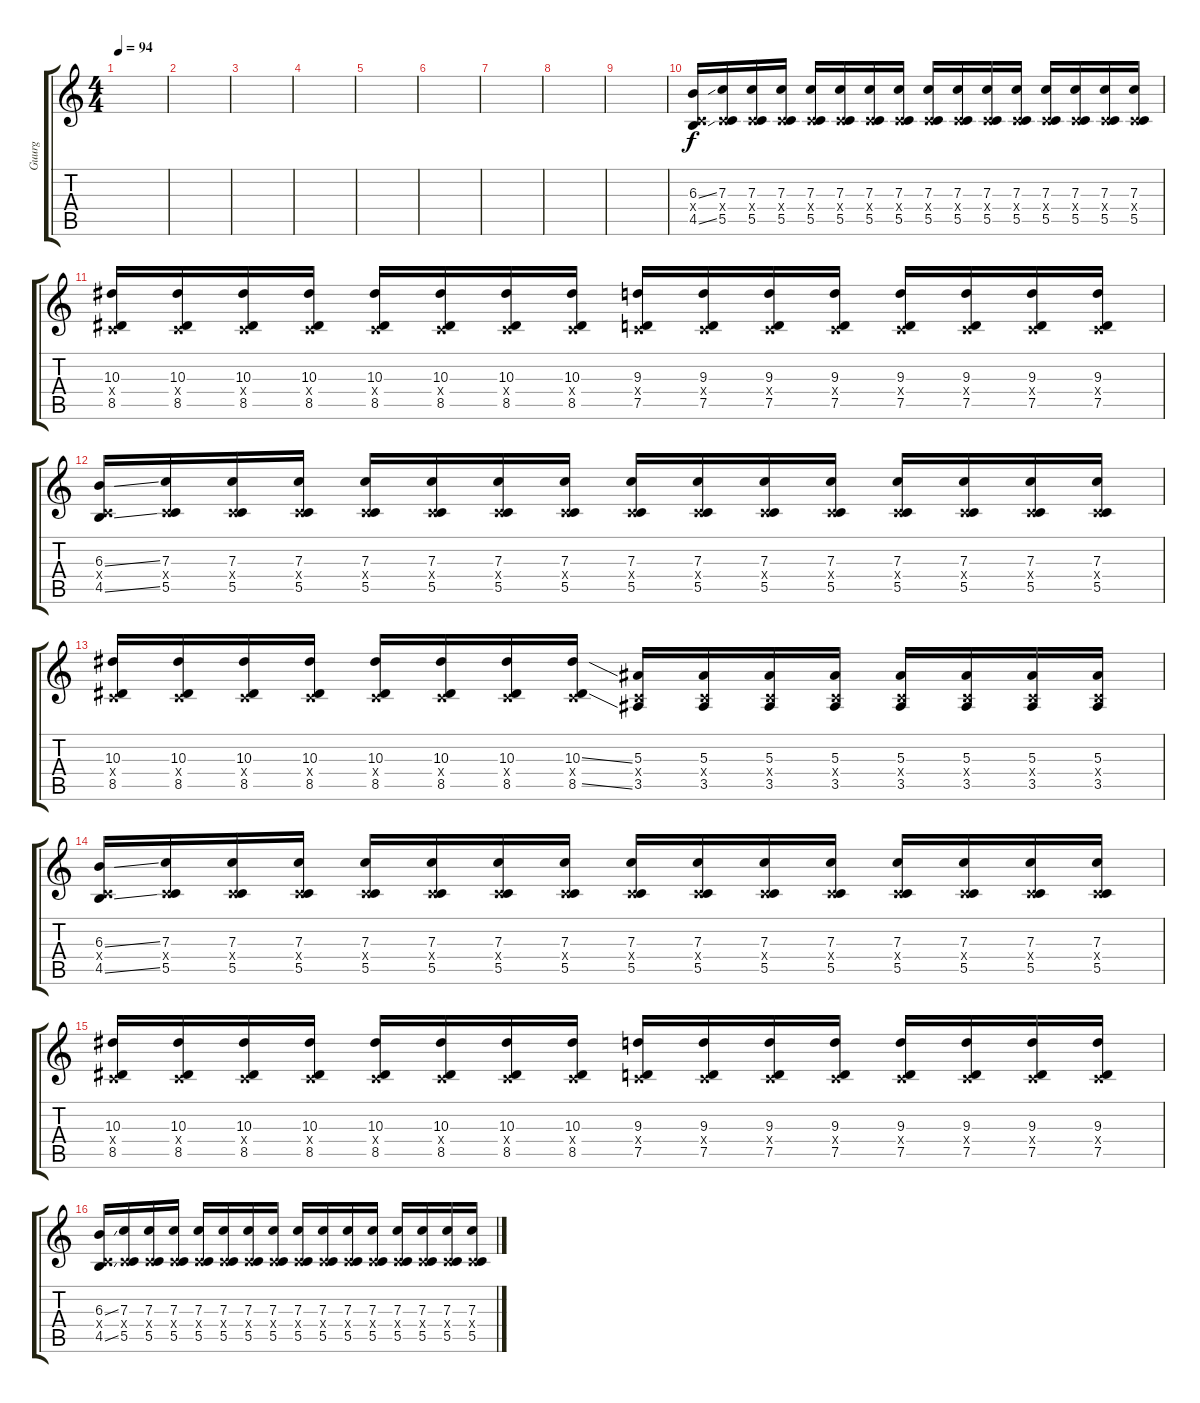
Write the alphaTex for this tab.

\track ("Guurg" "Guurg") {instrument distortionguitar}
\staff {score tabs}
\tuning (D4 A3 F3 C3 G2 C2) {hide}
\ts (4 4)
\tempo 94
\clef g2
\ks c
|
|
|
|
|
|
|
|
|
(6.3{ss} 0.4{x} 4.5{ss}).16 (7.3 0.4{x} 5.5).16 (7.3 0.4{x} 5.5).16 (7.3 0.4{x} 5.5).16 (7.3 0.4{x} 5.5).16 (7.3 0.4{x} 5.5).16 (7.3 0.4{x} 5.5).16 (7.3 0.4{x} 5.5).16 (7.3 0.4{x} 5.5).16 (7.3 0.4{x} 5.5).16 (7.3 0.4{x} 5.5).16 (7.3 0.4{x} 5.5).16 (7.3 0.4{x} 5.5).16 (7.3 0.4{x} 5.5).16 (7.3 0.4{x} 5.5).16 (7.3 0.4{x} 5.5).16 |
(10.3 0.4{x} 8.5).16 (10.3 0.4{x} 8.5).16 (10.3 0.4{x} 8.5).16 (10.3 0.4{x} 8.5).16 (10.3 0.4{x} 8.5).16 (10.3 0.4{x} 8.5).16 (10.3 0.4{x} 8.5).16 (10.3 0.4{x} 8.5).16 (9.3 0.4{x} 7.5).16 (9.3 0.4{x} 7.5).16 (9.3 0.4{x} 7.5).16 (9.3 0.4{x} 7.5).16 (9.3 0.4{x} 7.5).16 (9.3 0.4{x} 7.5).16 (9.3 0.4{x} 7.5).16 (9.3 0.4{x} 7.5).16 |
(6.3{ss} 0.4{x} 4.5{ss}).16 (7.3 0.4{x} 5.5).16 (7.3 0.4{x} 5.5).16 (7.3 0.4{x} 5.5).16 (7.3 0.4{x} 5.5).16 (7.3 0.4{x} 5.5).16 (7.3 0.4{x} 5.5).16 (7.3 0.4{x} 5.5).16 (7.3 0.4{x} 5.5).16 (7.3 0.4{x} 5.5).16 (7.3 0.4{x} 5.5).16 (7.3 0.4{x} 5.5).16 (7.3 0.4{x} 5.5).16 (7.3 0.4{x} 5.5).16 (7.3 0.4{x} 5.5).16 (7.3 0.4{x} 5.5).16 |
(10.3 0.4{x} 8.5).16 (10.3 0.4{x} 8.5).16 (10.3 0.4{x} 8.5).16 (10.3 0.4{x} 8.5).16 (10.3 0.4{x} 8.5).16 (10.3 0.4{x} 8.5).16 (10.3 0.4{x} 8.5).16 (10.3{ss} 0.4{x} 8.5{ss}).16 (5.3 0.4{x} 3.5).16 (5.3 0.4{x} 3.5).16 (5.3 0.4{x} 3.5).16 (5.3 0.4{x} 3.5).16 (5.3 0.4{x} 3.5).16 (5.3 0.4{x} 3.5).16 (5.3 0.4{x} 3.5).16 (5.3 0.4{x} 3.5).16 |
(6.3{ss} 0.4{x} 4.5{ss}).16 (7.3 0.4{x} 5.5).16 (7.3 0.4{x} 5.5).16 (7.3 0.4{x} 5.5).16 (7.3 0.4{x} 5.5).16 (7.3 0.4{x} 5.5).16 (7.3 0.4{x} 5.5).16 (7.3 0.4{x} 5.5).16 (7.3 0.4{x} 5.5).16 (7.3 0.4{x} 5.5).16 (7.3 0.4{x} 5.5).16 (7.3 0.4{x} 5.5).16 (7.3 0.4{x} 5.5).16 (7.3 0.4{x} 5.5).16 (7.3 0.4{x} 5.5).16 (7.3 0.4{x} 5.5).16 |
(10.3 0.4{x} 8.5).16 (10.3 0.4{x} 8.5).16 (10.3 0.4{x} 8.5).16 (10.3 0.4{x} 8.5).16 (10.3 0.4{x} 8.5).16 (10.3 0.4{x} 8.5).16 (10.3 0.4{x} 8.5).16 (10.3 0.4{x} 8.5).16 (9.3 0.4{x} 7.5).16 (9.3 0.4{x} 7.5).16 (9.3 0.4{x} 7.5).16 (9.3 0.4{x} 7.5).16 (9.3 0.4{x} 7.5).16 (9.3 0.4{x} 7.5).16 (9.3 0.4{x} 7.5).16 (9.3 0.4{x} 7.5).16 |
(6.3{ss} 0.4{x} 4.5{ss}).16 (7.3 0.4{x} 5.5).16 (7.3 0.4{x} 5.5).16 (7.3 0.4{x} 5.5).16 (7.3 0.4{x} 5.5).16 (7.3 0.4{x} 5.5).16 (7.3 0.4{x} 5.5).16 (7.3 0.4{x} 5.5).16 (7.3 0.4{x} 5.5).16 (7.3 0.4{x} 5.5).16 (7.3 0.4{x} 5.5).16 (7.3 0.4{x} 5.5).16 (7.3 0.4{x} 5.5).16 (7.3 0.4{x} 5.5).16 (7.3 0.4{x} 5.5).16 (7.3 0.4{x} 5.5).16
